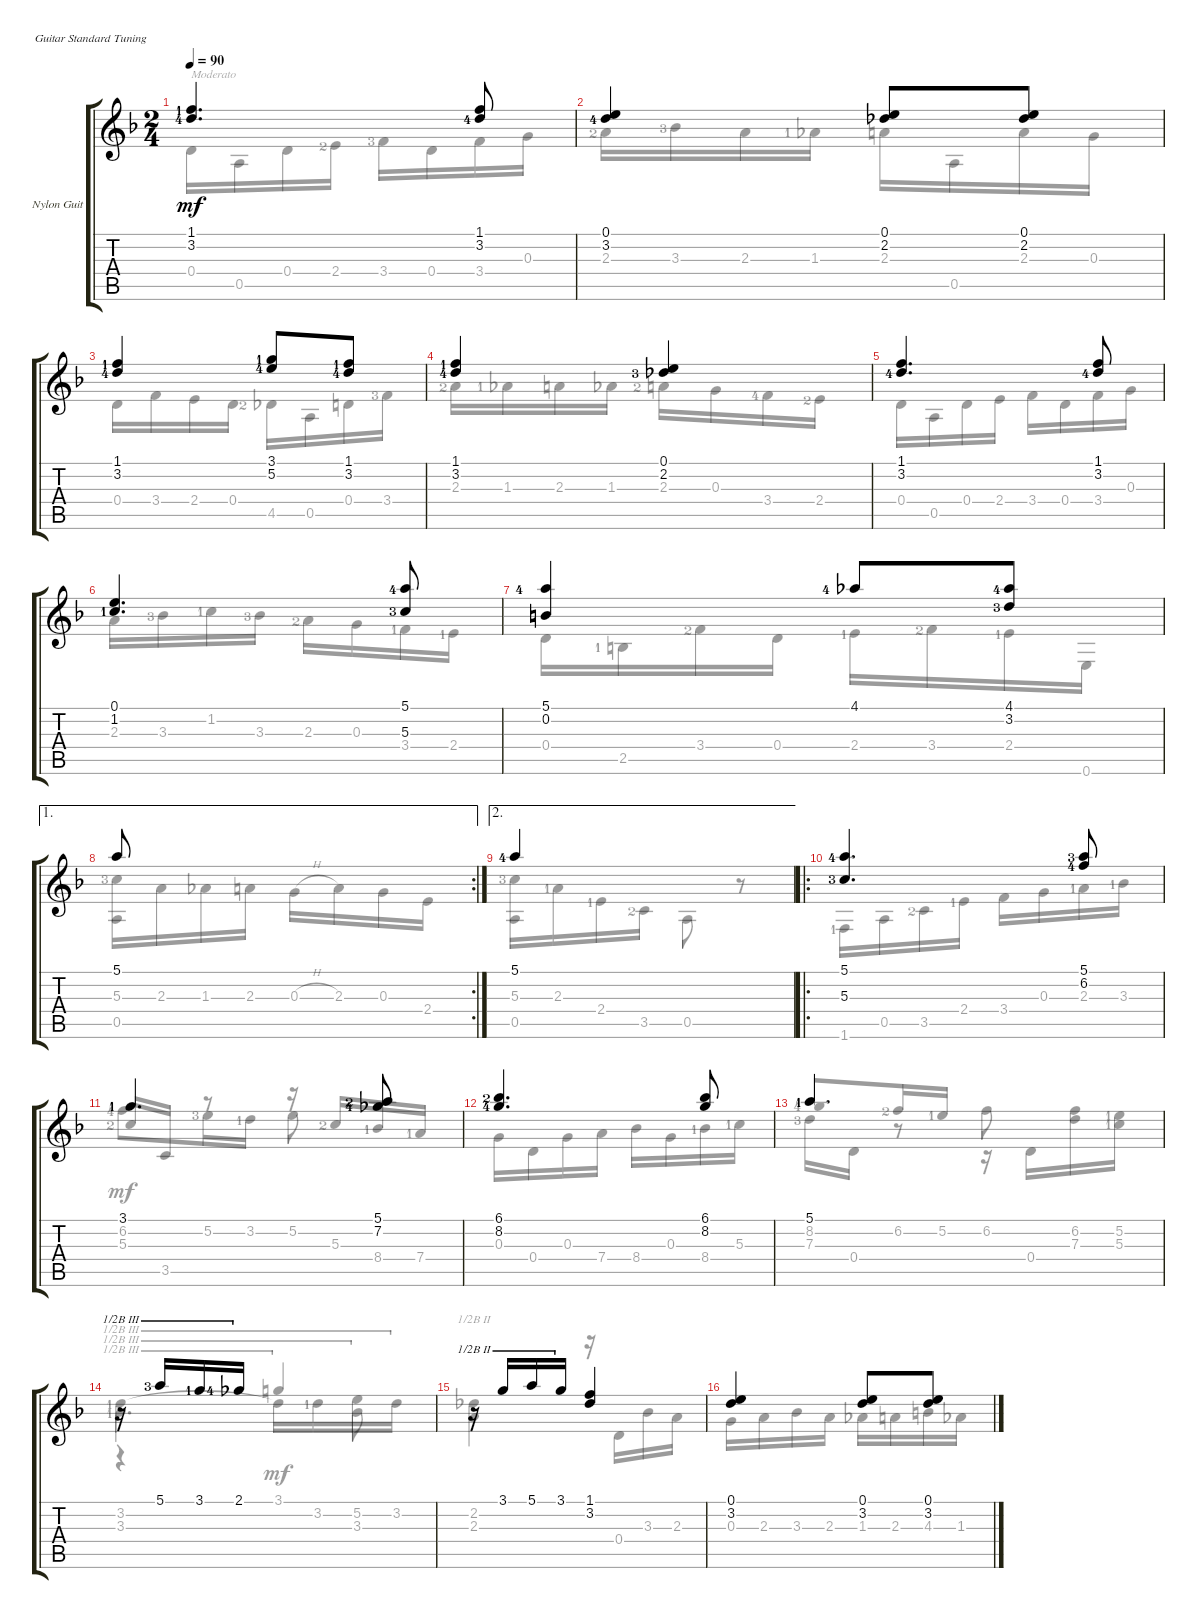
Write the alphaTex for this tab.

\defaultSystemsLayout 4
\bracketExtendMode groupsimilarinstruments
\firstSystemTrackNameOrientation horizontal
\otherSystemsTrackNameOrientation horizontal
\track ("Nylon Guitar" "Nylon Guit") {instrument acousticguitarsteel}
\staff {score tabs}
\tuning (E4 B3 G3 D3 A2 E2)
\voice
\ts (2 4)
\tempo 90
\clef g2
\ks dminor
(1.1{lf 2} 3.2{lf 5}).4{d dy mf instrument acousticguitarsteel} (3.2{lf 5} 1.1).8 |
(3.2{lf 5} 0.1).4 (0.1 2.2).8 (2.2 0.1).8 |
(1.1{lf 2} 3.2{lf 5}).4 (3.1{lf 2} 5.2{lf 5}).8 (3.2{lf 5} 1.1{lf 2}).8 |
(1.1{lf 2} 3.2{lf 5}).4 (0.1 2.2{lf 4}).4 |
(1.1 3.2{lf 5}).4{d} (3.2{lf 5} 1.1).8 |
(0.1 1.2{lf 2}).4{d} (5.1{lf 5} 5.3{lf 4}).8 |
(5.1{lf 5} 0.2).4 4.1{lf 5}.8 (4.1{lf 5} 3.2{lf 4}).8 |
\ae 1
\rc 2
5.1.8 |
\ae 2
5.1{lf 5}.4 |
\ro
(5.1{lf 5} 5.3{lf 4}).4{d} (5.1{lf 4} 6.2{lf 5}).8 |
3.1{lf 2}.4{d} (5.1{lf 3} 7.2{lf 5}).8 |
(6.1{lf 3} 8.2{lf 5}).4{d} (8.2 6.1).8 |
5.1{lf 2}.4{d} |
r.16{barre (3 half)} 5.1{lf 4}.16{barre (3 half)} 3.1{lf 2}.16{barre (3 half)} 2.1{lf 5}.16{barre (3 half)} |
r.16{barre (2 half)} 3.1.16{barre (2 half)} 5.1.16{barre (2 half)} 3.1.16{barre (2 half)} (1.1 3.2).4 |
(0.1 3.2).4 (3.2 0.1).8 (0.1 3.2).8
\voice
\clef g2
\ottava regular
\simile none
\ks dminor
0.4.16{txt "Moderato" dy mf} 0.5.16 0.4.16 2.4{lf 3}.16 3.4{lf 4}.16 0.4.16 3.4.16 0.3.16 |
2.3{lf 3}.16 3.3{lf 4}.16 2.3.16 1.3{lf 2}.16 2.3.16 0.5.16 2.3.16 0.3.16 |
0.4.16 3.4.16 2.4.16 0.4.16 4.5{lf 3}.16 0.5.16 0.4.16 3.4{lf 4}.16 |
2.3{lf 3}.16 1.3{lf 2}.16 2.3.16 1.3.16 2.3{lf 3}.16 0.3.16 3.4{lf 5}.16 2.4{lf 3}.16 |
0.4.16 0.5.16 0.4.16 2.4.16 3.4.16 0.4.16 3.4.16 0.3.16 |
2.3.16 3.3{lf 4}.16 1.2{lf 2}.16 3.3{lf 4}.16 2.3{lf 3}.16 0.3.16 3.4{lf 2}.16 2.4{lf 2}.16 |
0.4.16 2.5{lf 2}.16 3.4{lf 3}.16 0.4.16 2.4{lf 2}.16 3.4{lf 3}.16 2.4{lf 2}.16 0.6.16 |
(5.3{lf 4} 0.5).16 2.3.16 1.3.16 2.3.16 0.3{h}.16 2.3.16 0.3.16 2.4.16 |
(5.3{lf 4} 0.5).16 2.3{lf 2}.16 2.4{lf 2}.16 3.5{lf 3}.16 0.5.8 r.8 |
1.6{lf 2}.16 0.5.16 3.5{lf 3}.16 2.4{lf 2}.16 3.4.16 0.3.16 2.3{lf 2}.16 3.3{lf 2}.16 |
5.3{lf 3}.16{beam invert} 3.5.16 r.8{beam invert} r.16{beam invert} 5.3{lf 3}.16{beam invert} 8.4{lf 2}.16 7.4{lf 2}.16 |
0.3.16 0.4.16 0.3.16 7.4.16 8.4.16 0.3.16 8.4{lf 2}.16 5.3{lf 2}.16 |
8.2{lf 5}.8{beam invert} 6.2{lf 3}.16 5.2{lf 2}.16 6.2.8 |
3.2{lf 2}.4{barre (3 half)} 3.2{t}.16{barre (3 half)} 3.2{lf 2}.16{barre (3 half)} 5.2.16{barre (3 half)} 3.2.16{barre (3 half)} |
(2.2 2.3).4{barre (2 half)} r.16 0.4.16 3.3.16 2.3.16 |
0.3.16 2.3.16 3.3.16 2.3.16 1.3.16 2.3.16 4.3.16 1.3.16
\voice
\clef g2
\ottava regular
\simile none
\ks dminor
|
|
|
|
|
|
|
|
|
|
6.2{lf 5}.8 5.2{lf 4}.16 3.2{lf 2}.16 5.2.8 |
|
7.3{lf 4}.16 0.4.16 r.8 r.16 0.4.16 (7.3 6.2).16 (5.2{lf 2} 5.3{lf 2}).16 |
3.3{lf 2}.4{d barre (3 half)} 3.3.8{barre (3 half)} |
|
\voice
\clef g2
\ottava regular
\simile none
\ks dminor
|
|
|
|
|
|
|
|
|
|
|
|
|
r.4{barre (3 half)} 3.1.4{barre (3 half) beam invert} |
|
